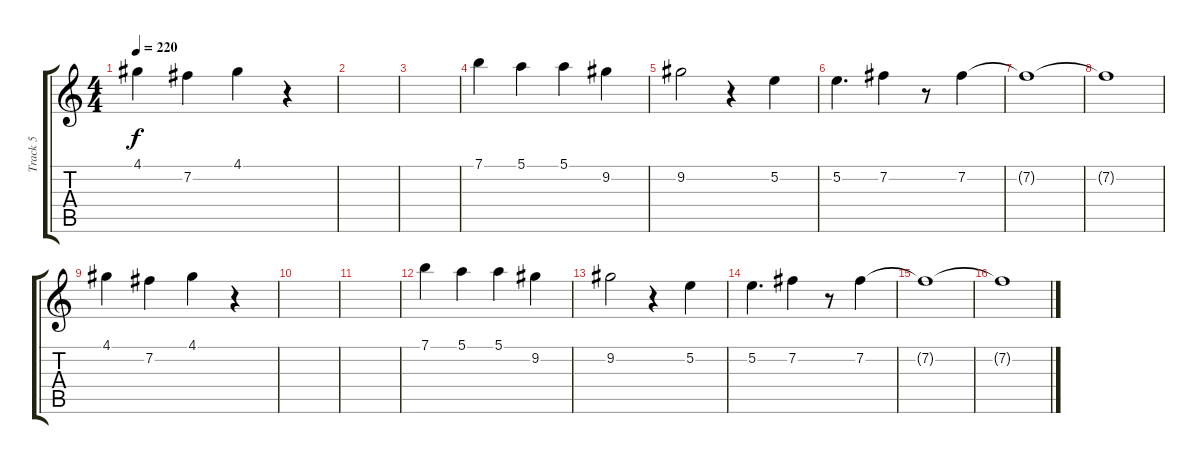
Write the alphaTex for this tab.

\track ("Track 5" "Track 5") {instrument acousticguitarnylon}
\staff {score tabs}
\tuning (E4 B3 G3 D3 A2 E2) {hide}
\ts (4 4)
\tempo 220
\clef g2
\ks c
4.1.4{dy f} 7.2.4 4.1.4 r.4 |
|
|
7.1.4 5.1.4 5.1.4 9.2.4 |
9.2.2 r.4 5.2.4 |
5.2.4{d} 7.2.4 r.8 7.2.4 |
7.2{t}.1 |
7.2{t}.1 |
4.1.4 7.2.4 4.1.4 r.4 |
|
|
7.1.4 5.1.4 5.1.4 9.2.4 |
9.2.2 r.4 5.2.4 |
5.2.4{d} 7.2.4 r.8 7.2.4 |
7.2{t}.1 |
7.2{t}.1
